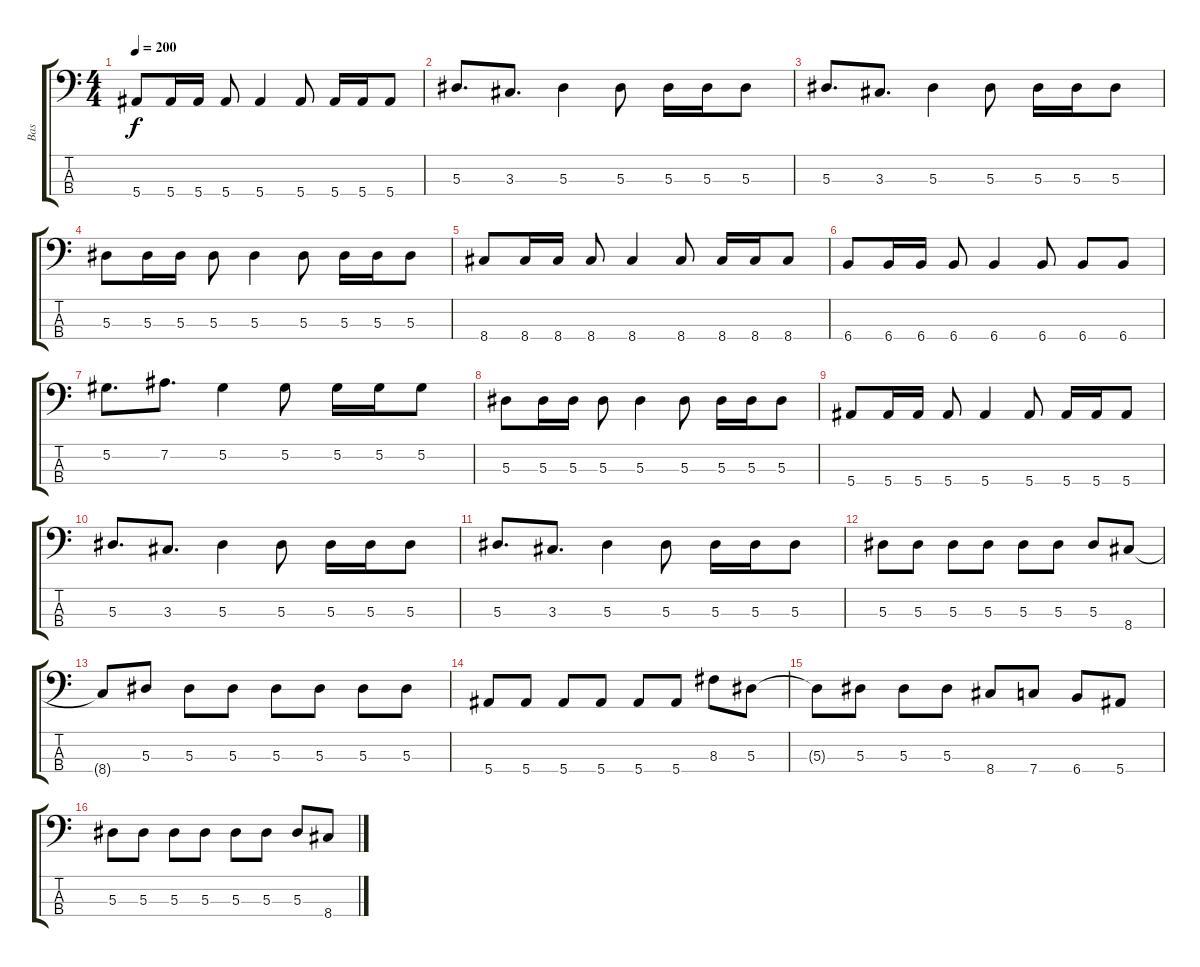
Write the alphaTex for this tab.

\track ("Bas" "Bas") {instrument electricbassfinger}
\staff {score tabs}
\tuning (Ab2 Eb2 Bb1 F1) {hide}
\ts (4 4)
\tempo 200
\clef f4
\ks c
5.4.8{dy f} 5.4.16 5.4.16 5.4.8 5.4.4 5.4.8 5.4.16 5.4.16 5.4.8 |
5.3.8{d} 3.3.8{d} 5.3.4 5.3.8 5.3.16 5.3.16 5.3.8 |
5.3.8{d} 3.3.8{d} 5.3.4 5.3.8 5.3.16 5.3.16 5.3.8 |
5.3.8 5.3.16 5.3.16 5.3.8 5.3.4 5.3.8 5.3.16 5.3.16 5.3.8 |
8.4.8 8.4.16 8.4.16 8.4.8 8.4.4 8.4.8 8.4.16 8.4.16 8.4.8 |
6.4.8 6.4.16 6.4.16 6.4.8 6.4.4 6.4.8 6.4.8 6.4.8 |
5.2.8{d} 7.2.8{d} 5.2.4 5.2.8 5.2.16 5.2.16 5.2.8 |
5.3.8 5.3.16 5.3.16 5.3.8 5.3.4 5.3.8 5.3.16 5.3.16 5.3.8 |
5.4.8 5.4.16 5.4.16 5.4.8 5.4.4 5.4.8 5.4.16 5.4.16 5.4.8 |
5.3.8{d} 3.3.8{d} 5.3.4 5.3.8 5.3.16 5.3.16 5.3.8 |
5.3.8{d} 3.3.8{d} 5.3.4 5.3.8 5.3.16 5.3.16 5.3.8 |
5.3.8 5.3.8 5.3.8 5.3.8 5.3.8 5.3.8 5.3.8 8.4.8 |
8.4{t}.8 5.3.8 5.3.8 5.3.8 5.3.8 5.3.8 5.3.8 5.3.8 |
5.4.8 5.4.8 5.4.8 5.4.8 5.4.8 5.4.8 8.3.8 5.3.8 |
5.3{t}.8 5.3.8 5.3.8 5.3.8 8.4.8 7.4.8 6.4.8 5.4.8 |
5.3.8 5.3.8 5.3.8 5.3.8 5.3.8 5.3.8 5.3.8 8.4.8
